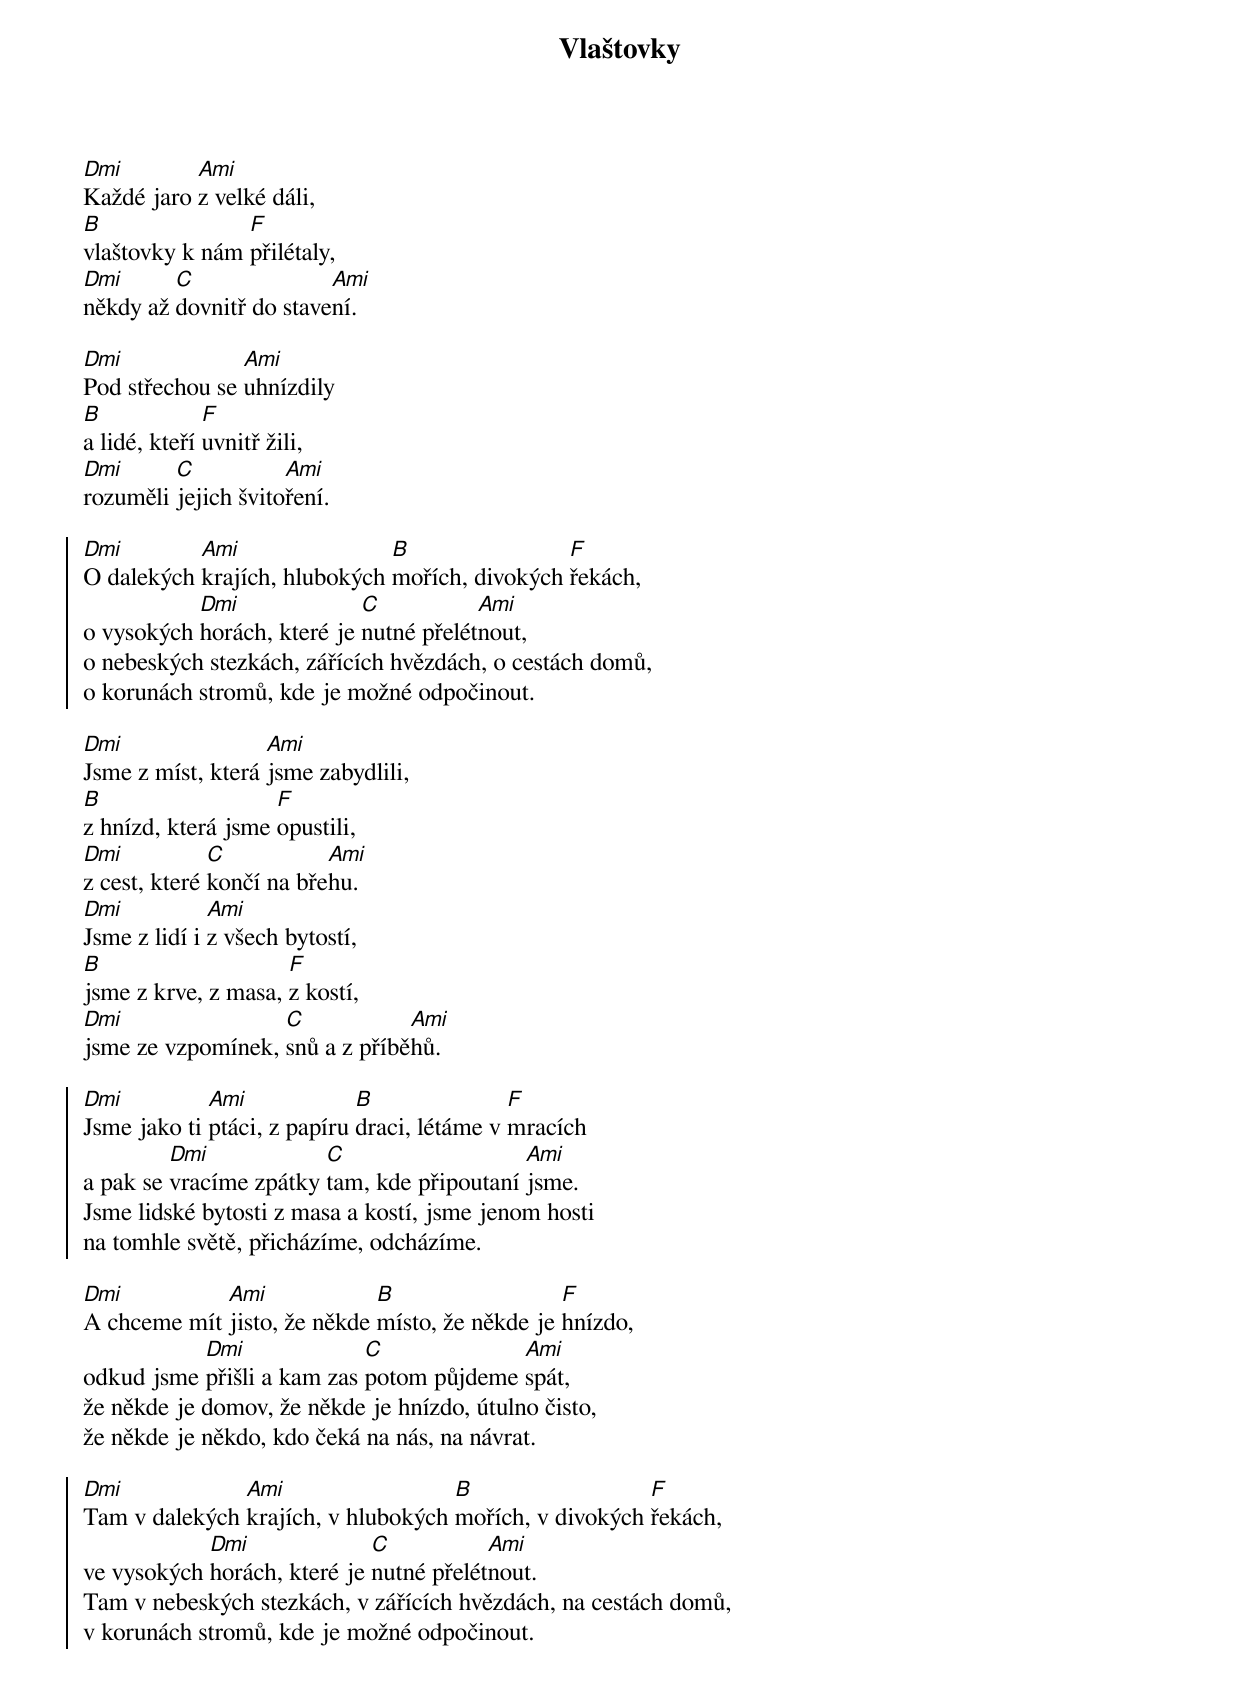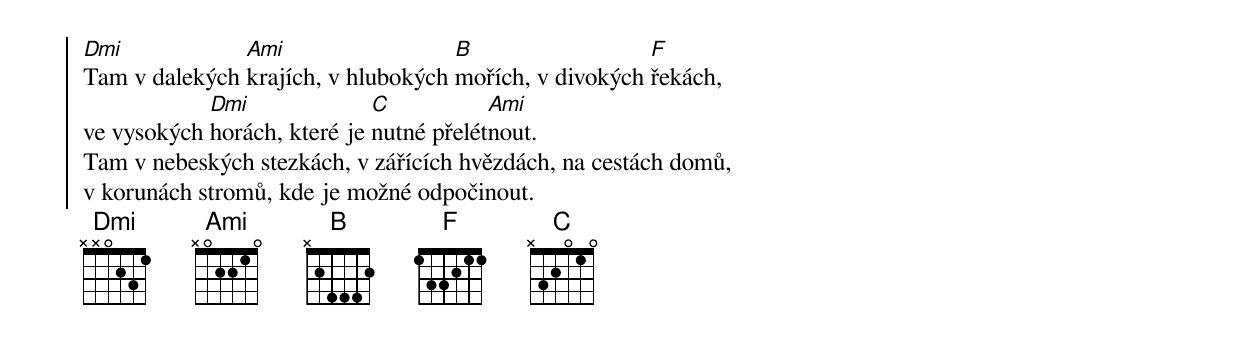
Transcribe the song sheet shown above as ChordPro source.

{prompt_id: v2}
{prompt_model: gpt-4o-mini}
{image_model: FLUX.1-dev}
{title: Vlaštovky}
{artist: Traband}
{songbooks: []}
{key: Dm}
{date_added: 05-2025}
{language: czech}
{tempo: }
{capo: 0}
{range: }
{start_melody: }
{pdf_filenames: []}

{start_of_verse}
[Dmi]Každé jaro [Ami]z velké dáli,
[B]vlaštovky k nám [F]přilétaly,
[Dmi]někdy až [C]dovnitř do stave[Ami]ní.
{end_of_verse}

{start_of_verse}
[Dmi]Pod střechou se [Ami]uhnízdily
[B]a lidé, kteří [F]uvnitř žili,
[Dmi]rozuměli [C]jejich švito[Ami]ření.
{end_of_verse}

{start_of_chorus}
[Dmi]O dalekých [Ami]krajích, hlubokých [B]mořích, divokých [F]řekách,
o vysokých [Dmi]horách, které je [C]nutné přelét[Ami]nout,
o nebeských stezkách, zářících hvězdách, o cestách domů,
o korunách stromů, kde je možné odpočinout.
{end_of_chorus}

{start_of_verse}
[Dmi]Jsme z míst, která [Ami]jsme zabydlili,
[B]z hnízd, která jsme [F]opustili,
[Dmi]z cest, které [C]končí na bře[Ami]hu.
[Dmi]Jsme z lidí i [Ami]z všech bytostí,
[B]jsme z krve, z masa, [F]z kostí,
[Dmi]jsme ze vzpomínek, [C]snů a z příbě[Ami]hů.
{end_of_verse}

{start_of_chorus}
[Dmi]Jsme jako ti [Ami]ptáci, z papíru [B]draci, létáme v [F]mracích
a pak se [Dmi]vracíme zpátky [C]tam, kde připoutaní [Ami]jsme.
Jsme lidské bytosti z masa a kostí, jsme jenom hosti
na tomhle světě, přicházíme, odcházíme.
{end_of_chorus}

{start_of_verse}
[Dmi]A chceme mít [Ami]jisto, že někde [B]místo, že někde je [F]hnízdo,
odkud jsme [Dmi]přišli a kam zas [C]potom půjdeme [Ami]spát,
že někde je domov, že někde je hnízdo, útulno čisto,
že někde je někdo, kdo čeká na nás, na návrat.
{end_of_verse}

{start_of_chorus}
[Dmi]Tam v dalekých [Ami]krajích, v hlubokých [B]mořích, v divokých [F]řekách,
ve vysokých [Dmi]horách, které je [C]nutné přelét[Ami]nout.
Tam v nebeských stezkách, v zářících hvězdách, na cestách domů,
v korunách stromů, kde je možné odpočinout.
{end_of_chorus}

{start_of_chorus}
[Dmi]Tam v dalekých [Ami]krajích, v hlubokých [B]mořích, v divokých [F]řekách,
ve vysokých [Dmi]horách, které je [C]nutné přelét[Ami]nout.
Tam v nebeských stezkách, v zářících hvězdách, na cestách domů,
v korunách stromů, kde je možné odpočinout.
{end_of_chorus}
